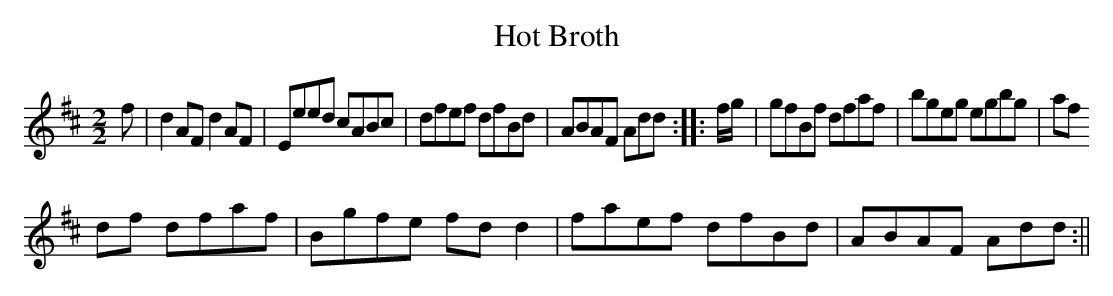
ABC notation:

X:1
T:Hot Broth
M:2/2
L:1/8
K:D major
f|d2AFd2AF|Eeed cABc|dfef dfBd|ABAF Add:||:f/2g/2|gfBf dfaf|bgeg egbg|af
df dfaf|Bgfe fdd2|faef dfBd|ABAF Add:||
